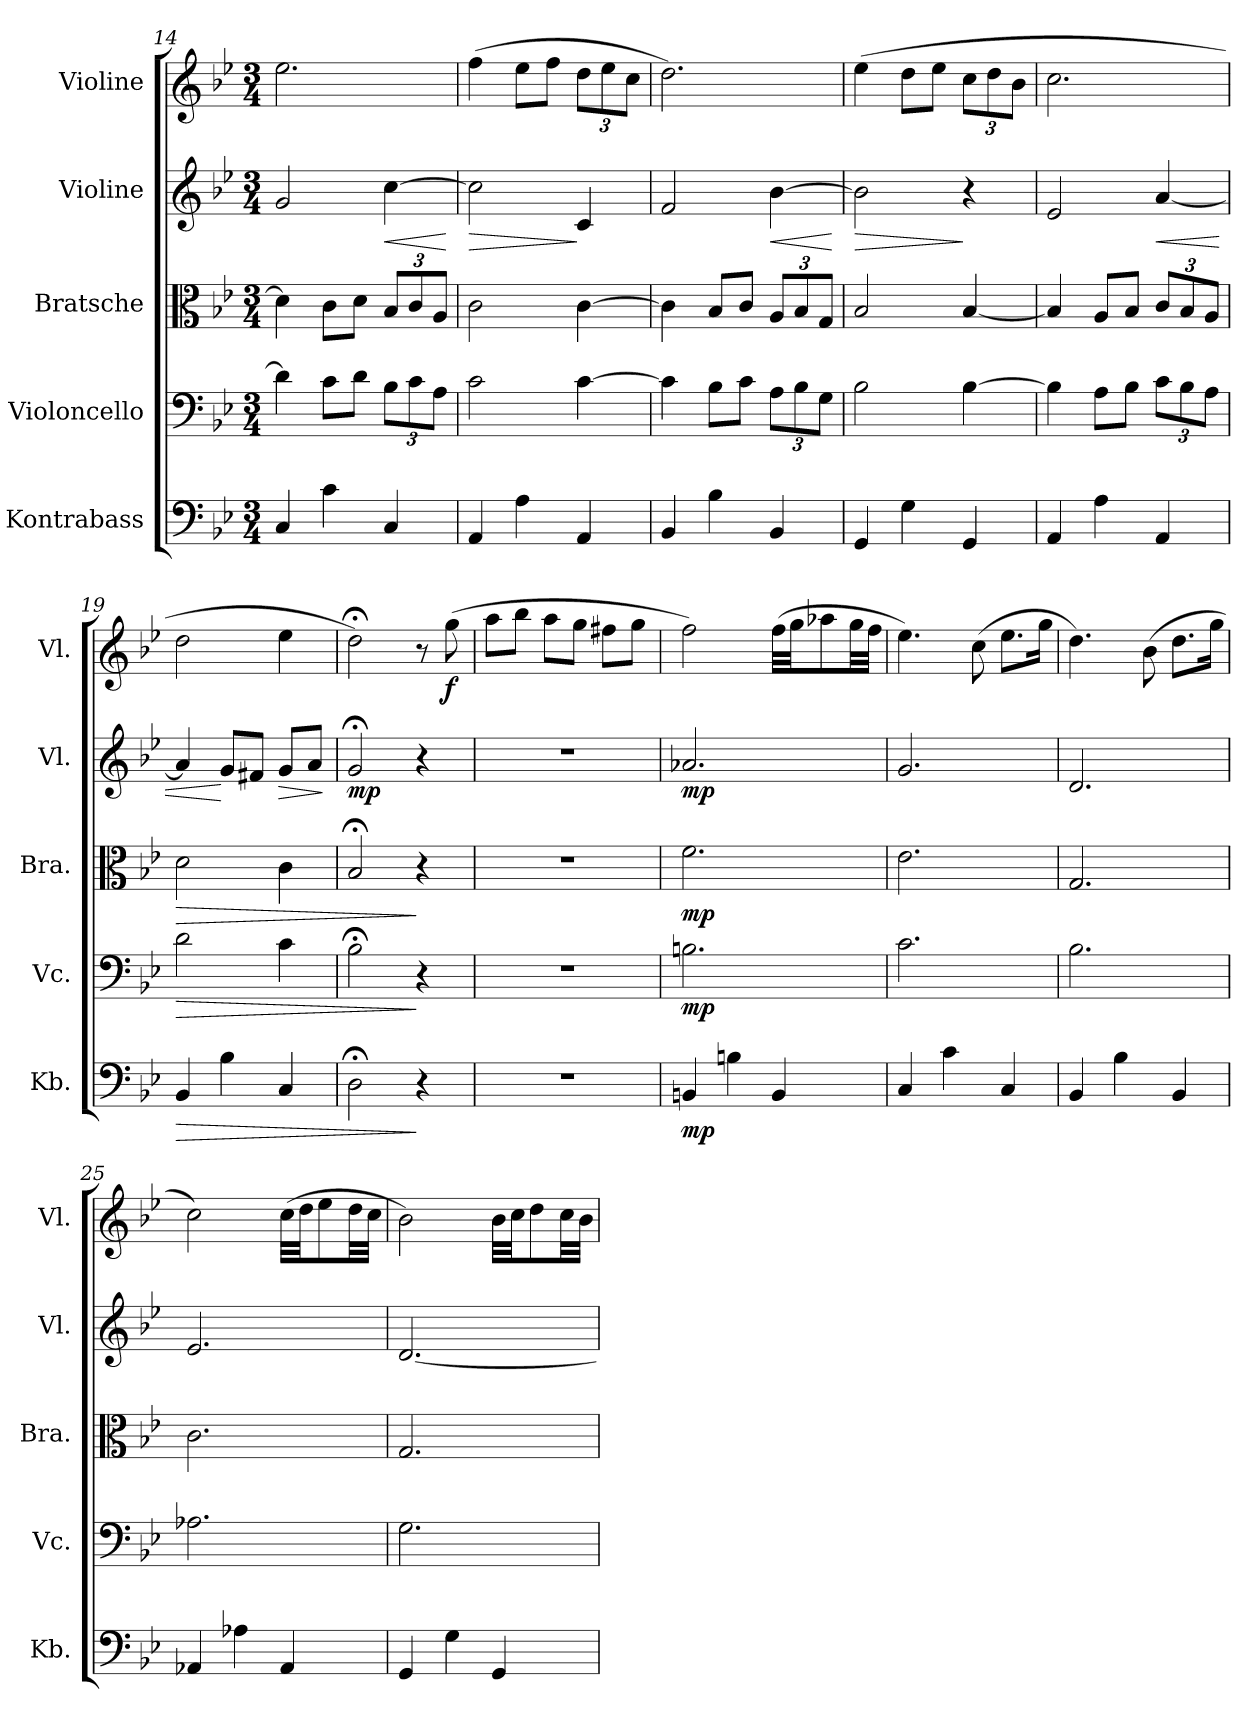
**kern	**dynam	**kern	**dynam	**kern	**dynam	**kern	**dynam	**kern	**dynam
*part5	*part5	*part4	*part4	*part3	*part3	*part2	*part2	*part1	*part1
*staff5	*staff5	*staff4	*staff4	*staff3	*staff3	*staff2	*staff2	*staff1	*staff1
*I"Kontrabass	*	*I"Violoncello	*	*I"Bratsche	*	*I"Violine	*	*I"Violine	*
*I'Kb.	*	*I'Vc.	*	*I'Bra.	*	*I'Vl.	*	*I'Vl.	*
!!LO:PB:g=z
*clefF4	*	*clefF4	*	*clefC3	*	*clefG2	*	*clefG2	*
*ITrd7c12	*	*	*	*	*	*	*	*	*
*k[b-e-]	*	*k[b-e-]	*	*k[b-e-]	*	*k[b-e-]	*	*k[b-e-]	*
*M3/4	*	*M3/4	*	*M3/4	*	*M3/4	*	*M3/4	*
=14	=14	=14	=14	=14	=14	=14	=14	=14	=14
4CC/	.	4d\]	.	4d\]	.	2g/	.	2.ee-\	.
4C\	.	8c\L	.	8c\L	.	.	.	.	.
.	.	8d\J	.	8d\J	.	.	.	.	.
*	*	*Xbrackettup	*	*Xbrackettup	*	*	*	*	*
!	!	!	!	!	!	!	!LO:HP:b	!	!
4CC/	.	12B-\L	.	12B-/L	.	[4cc\	<	.	.
.	.	12c\	.	12c/	.	.	.	.	.
.	.	12A\J	.	12A/J	.	.	.	.	.
.	.	.	.	.	.	.	[	.	.
=15	=15	=15	=15	=15	=15	=15	=15	=15	=15
!	!	!	!	!	!	!	!LO:HP:b	!	!
4AAA/	.	2c\	.	2c\	.	2cc\]	>	(4ff\	.
4AA\	.	.	.	.	.	.	.	8ee-\L	.
.	.	.	.	.	.	.	.	8ff\J	.
*	*	*	*	*	*	*	*	*Xbrackettup	*
4AAA/	.	[4c\	.	[4c\	.	4c/	]	12dd\L	.
.	.	.	.	.	.	.	.	12ee-\	.
.	.	.	.	.	.	.	.	12cc\J	.
=16	=16	=16	=16	=16	=16	=16	=16	=16	=16
4BBB-/	.	4c\]	.	4c\]	.	2f/	.	2.dd\)	.
4BB-\	.	8B-\L	.	8B-/L	.	.	.	.	.
.	.	8c\J	.	8c/J	.	.	.	.	.
!	!	!	!	!	!	!	!LO:HP:b	!	!
4BBB-/	.	12A\L	.	12A/L	.	[4b-\	<	.	.
.	.	12B-\	.	12B-/	.	.	.	.	.
.	.	12G\J	.	12G/J	.	.	.	.	.
.	.	.	.	.	.	.	[	.	.
=17	=17	=17	=17	=17	=17	=17	=17	=17	=17
!	!	!	!	!	!	!	!LO:HP:b	!	!
4GGG/	.	2B-\	.	2B-/	.	2b-\]	>	(4ee-\	.
4GG\	.	.	.	.	.	.	.	8dd\L	.
.	.	.	.	.	.	.	.	8ee-\J	.
4GGG/	.	[4B-\	.	[4B-/	.	4r	]	12cc\L	.
.	.	.	.	.	.	.	.	12dd\	.
.	.	.	.	.	.	.	.	12b-\J	.
=18	=18	=18	=18	=18	=18	=18	=18	=18	=18
4AAA/	.	4B-\]	.	4B-/]	.	2e-/	.	2.cc\	.
4AA\	.	8A\L	.	8A/L	.	.	.	.	.
.	.	8B-\J	.	8B-/J	.	.	.	.	.
!	!	!	!	!	!	!	!LO:HP:b	!	!
4AAA/	.	12c\L	.	12c/L	.	[4a/	<	.	.
.	.	12B-\	.	12B-/	.	.	.	.	.
.	.	12A\J	.	12A/J	.	.	.	.	.
=19	=19	=19	=19	=19	=19	=19	=19	=19	=19
!	!LO:HP:b	!	!LO:HP:b	!	!LO:HP:b	!	!	!	!
4BBB-/	>	2d\	>	2d\	>	4a/]	.	2dd\	.
4BB-\	.	.	.	.	.	8g/L	[	.	.
.	.	.	.	.	.	8f#X/J	.	.	.
!	!	!	!	!	!	!	!LO:HP:b	!	!
4CC/	.	4c\	.	4c\	.	8g/L	>	4ee-\	.
.	.	.	.	.	.	8a/J	.	.	.
.	.	.	.	.	.	.	]	.	.
=20	=20	=20	=20	=20	=20	=20	=20	=20	=20
!	!	!	!	!	!	!	!LO:DY:b	!	!
2DD;<\	.	2B-;<\	.	2B-;</	.	2g;</	mp	2dd;<\)	.
4r	]	4r	]	4r	]	4r	.	8r	.
!	!	!	!	!	!	!	!	!	!LO:DY:b
.	.	.	.	.	.	.	.	(8gg\	f
!!LO:LB:g=z
=21	=21	=21	=21	=21	=21	=21	=21	=21	=21
2.r	.	2.r	.	2.r	.	2.r	.	8aa\L	.
.	.	.	.	.	.	.	.	8bb-\J	.
.	.	.	.	.	.	.	.	8aa\L	.
.	.	.	.	.	.	.	.	8gg\J	.
.	.	.	.	.	.	.	.	8ff#X\L	.
.	.	.	.	.	.	.	.	8gg\J	.
=22	=22	=22	=22	=22	=22	=22	=22	=22	=22
!	!LO:DY:b	!	!LO:DY:b	!	!LO:DY:b	!	!LO:DY:b	!	!
4BBBn/	mp	2.Bn\	mp	2.f\	mp	2.a-X/	mp	2ff\)	.
4BBn\	.	.	.	.	.	.	.	.	.
4BBB/	.	.	.	.	.	.	.	(32ff\LLL	.
.	.	.	.	.	.	.	.	32gg\JJ	.
.	.	.	.	.	.	.	.	8aa-X\	.
.	.	.	.	.	.	.	.	32gg\LL	.
.	.	.	.	.	.	.	.	32ff\JJJ	.
=23	=23	=23	=23	=23	=23	=23	=23	=23	=23
4CC/	.	2.c\	.	2.e-\	.	2.g/	.	4.ee-\)	.
4C\	.	.	.	.	.	.	.	.	.
.	.	.	.	.	.	.	.	(8cc\	.
4CC/	.	.	.	.	.	.	.	8.ee-\L	.
.	.	.	.	.	.	.	.	16gg\Jk	.
=24	=24	=24	=24	=24	=24	=24	=24	=24	=24
4BBB-/	.	2.B-\	.	2.G/	.	2.d/	.	4.dd\)	.
4BB-\	.	.	.	.	.	.	.	.	.
.	.	.	.	.	.	.	.	(8b-\	.
4BBB-/	.	.	.	.	.	.	.	8.dd\L	.
.	.	.	.	.	.	.	.	16gg\Jk	.
=25	=25	=25	=25	=25	=25	=25	=25	=25	=25
4AAA-X/	.	2.A-X\	.	2.c\	.	2.e-/	.	2cc\)	.
4AA-X\	.	.	.	.	.	.	.	.	.
4AAA-/	.	.	.	.	.	.	.	(32cc\LLL	.
.	.	.	.	.	.	.	.	32dd\JJ	.
.	.	.	.	.	.	.	.	8ee-\	.
.	.	.	.	.	.	.	.	32dd\LL	.
.	.	.	.	.	.	.	.	32cc\JJJ	.
=26	=26	=26	=26	=26	=26	=26	=26	=26	=26
4GGG/	.	2.G\	.	2.G/	.	[2.d/	.	2b-\)	.
4GG\	.	.	.	.	.	.	.	.	.
4GGG/	.	.	.	.	.	.	.	32b-\LLL	.
.	.	.	.	.	.	.	.	32cc\JJ	.
.	.	.	.	.	.	.	.	8dd\	.
.	.	.	.	.	.	.	.	32cc\LL	.
.	.	.	.	.	.	.	.	32b-\JJJ	.
=	=	=	=	=	=	=	=	=	=
*-	*-	*-	*-	*-	*-	*-	*-	*-	*-
